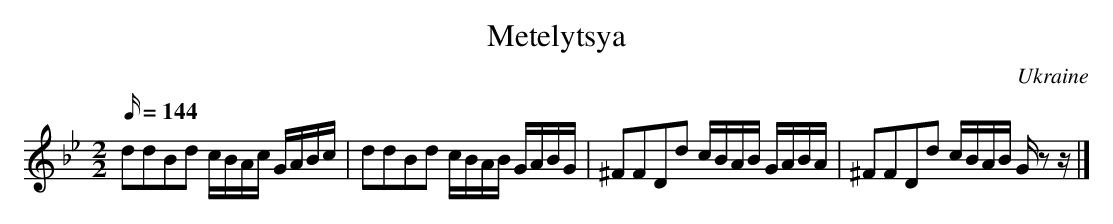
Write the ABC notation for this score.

X:1
T:Metelytsya
L:1/16
M:2/2
O:Ukraine
Q:144
K:G min
d2d2B2d2 cBAc GABc | d2d2B2d2 cBAB GABG | \
^F2F2D2d2 cBAB GABA | ^F2F2D2d2 cBAB G z2 z|]
